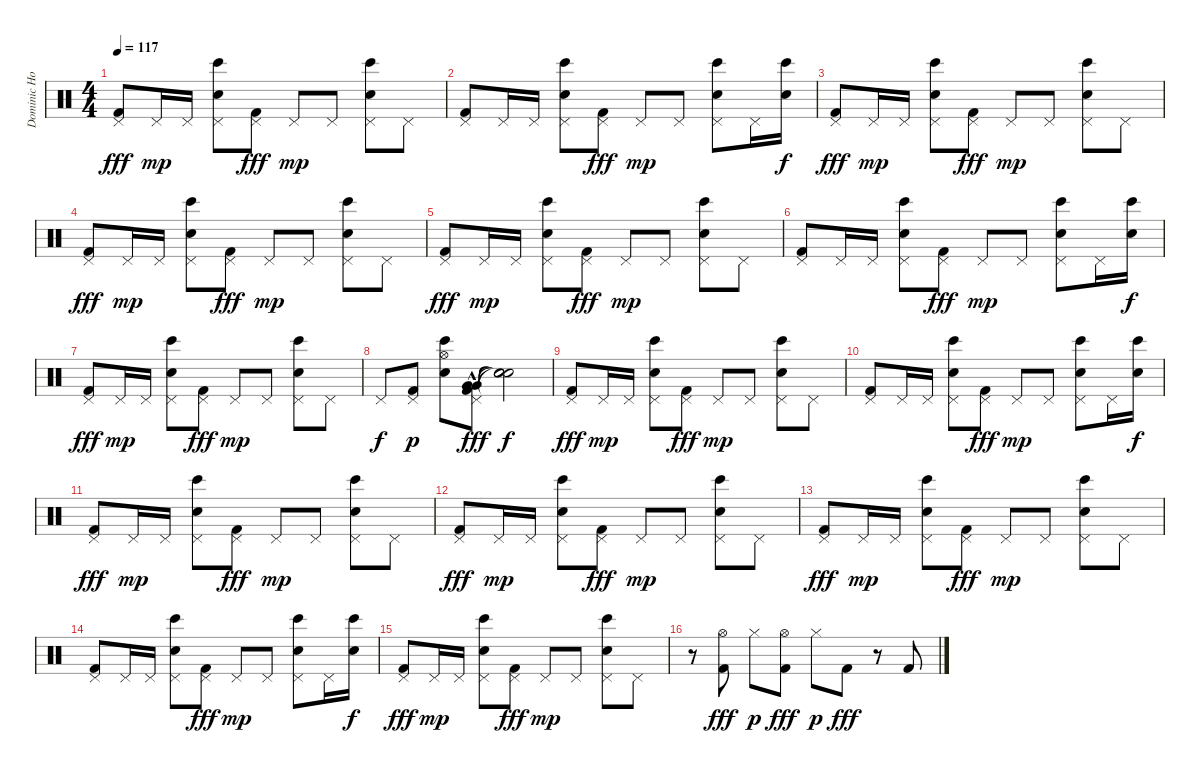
\track ("Dominic Howard" "Dominic Ho") {instrument percussion}
\staff {score}
\articulation defaults
\ts (4 4)
\tempo 117
\clef neutral
\ks c
("Pedal Hi-Hat (hit)" "Kick (hit) 2").8{dy fff volume 14} "Pedal Hi-Hat (hit)".16{dy mp} "Pedal Hi-Hat (hit)".16 ("Pedal Hi-Hat (hit)" "Hand Clap (hit)" "Bongo High (hit)").8 ("Pedal Hi-Hat (hit)" "Kick (hit) 2").8{dy fff} "Pedal Hi-Hat (hit)".8{dy mp} "Pedal Hi-Hat (hit)".8 ("Pedal Hi-Hat (hit)" "Hand Clap (hit)" "Bongo High (hit)").8 "Pedal Hi-Hat (hit)".8 |
("Pedal Hi-Hat (hit)" "Kick (hit) 2").8 "Pedal Hi-Hat (hit)".16 "Pedal Hi-Hat (hit)".16 ("Pedal Hi-Hat (hit)" "Hand Clap (hit)" "Bongo High (hit)").8 ("Pedal Hi-Hat (hit)" "Kick (hit) 2").8{dy fff} "Pedal Hi-Hat (hit)".8{dy mp} "Pedal Hi-Hat (hit)".8 ("Pedal Hi-Hat (hit)" "Hand Clap (hit)" "Bongo High (hit)").8 "Pedal Hi-Hat (hit)".16 ("Hand Clap (hit)" "Bongo High (hit)").16{dy f} |
("Pedal Hi-Hat (hit)" "Kick (hit) 2").8{dy fff} "Pedal Hi-Hat (hit)".16{dy mp} "Pedal Hi-Hat (hit)".16 ("Pedal Hi-Hat (hit)" "Hand Clap (hit)" "Bongo High (hit)").8 ("Pedal Hi-Hat (hit)" "Kick (hit) 2").8{dy fff} "Pedal Hi-Hat (hit)".8{dy mp} "Pedal Hi-Hat (hit)".8 ("Pedal Hi-Hat (hit)" "Hand Clap (hit)" "Bongo High (hit)").8 "Pedal Hi-Hat (hit)".8 |
("Pedal Hi-Hat (hit)" "Kick (hit) 2").8{dy fff} "Pedal Hi-Hat (hit)".16{dy mp} "Pedal Hi-Hat (hit)".16 ("Pedal Hi-Hat (hit)" "Hand Clap (hit)" "Bongo High (hit)").8 ("Pedal Hi-Hat (hit)" "Kick (hit) 2").8{dy fff} "Pedal Hi-Hat (hit)".8{dy mp} "Pedal Hi-Hat (hit)".8 ("Pedal Hi-Hat (hit)" "Hand Clap (hit)" "Bongo High (hit)").8 "Pedal Hi-Hat (hit)".8 |
("Pedal Hi-Hat (hit)" "Kick (hit) 2").8{dy fff} "Pedal Hi-Hat (hit)".16{dy mp} "Pedal Hi-Hat (hit)".16 ("Pedal Hi-Hat (hit)" "Hand Clap (hit)" "Bongo High (hit)").8 ("Pedal Hi-Hat (hit)" "Kick (hit) 2").8{dy fff} "Pedal Hi-Hat (hit)".8{dy mp} "Pedal Hi-Hat (hit)".8 ("Pedal Hi-Hat (hit)" "Hand Clap (hit)" "Bongo High (hit)").8 "Pedal Hi-Hat (hit)".8 |
("Pedal Hi-Hat (hit)" "Kick (hit) 2").8 "Pedal Hi-Hat (hit)".16 "Pedal Hi-Hat (hit)".16 ("Pedal Hi-Hat (hit)" "Hand Clap (hit)" "Bongo High (hit)").8 ("Pedal Hi-Hat (hit)" "Kick (hit) 2").8{dy fff} "Pedal Hi-Hat (hit)".8{dy mp} "Pedal Hi-Hat (hit)".8 ("Pedal Hi-Hat (hit)" "Hand Clap (hit)" "Bongo High (hit)").8 "Pedal Hi-Hat (hit)".16 ("Hand Clap (hit)" "Bongo High (hit)").16{dy f} |
("Pedal Hi-Hat (hit)" "Kick (hit) 2").8{dy fff} "Pedal Hi-Hat (hit)".16{dy mp} "Pedal Hi-Hat (hit)".16 ("Pedal Hi-Hat (hit)" "Hand Clap (hit)" "Bongo High (hit)").8 ("Pedal Hi-Hat (hit)" "Kick (hit) 2").8{dy fff} "Pedal Hi-Hat (hit)".8{dy mp} "Pedal Hi-Hat (hit)".8 ("Pedal Hi-Hat (hit)" "Hand Clap (hit)" "Bongo High (hit)").8 "Pedal Hi-Hat (hit)".8 |
"Pedal Hi-Hat (hit)".8{dy f} ("Pedal Hi-Hat (hit)" "Kick (hit) 2").8{dy p} ("Hi-Hat (open)" "Hand Clap (hit)" "Bongo High (hit)").8 ("Pedal Hi-Hat (hit)" "Very Low Tom (hit)"{hac} "Very Low Tom (hit)"{hac} "Kick (hit) 2"{hac}).8{dy fff volume 16} ("Snare (hit)"{t} "Snare (hit)"{t} "Snare (hit)"{t} "Snare (hit)"{t}).2{dy f} |
("Pedal Hi-Hat (hit)" "Kick (hit) 2").8{dy fff volume 14} "Pedal Hi-Hat (hit)".16{dy mp} "Pedal Hi-Hat (hit)".16 ("Pedal Hi-Hat (hit)" "Hand Clap (hit)" "Bongo High (hit)").8 ("Pedal Hi-Hat (hit)" "Kick (hit) 2").8{dy fff} "Pedal Hi-Hat (hit)".8{dy mp} "Pedal Hi-Hat (hit)".8 ("Pedal Hi-Hat (hit)" "Hand Clap (hit)" "Bongo High (hit)").8 "Pedal Hi-Hat (hit)".8 |
("Pedal Hi-Hat (hit)" "Kick (hit) 2").8 "Pedal Hi-Hat (hit)".16 "Pedal Hi-Hat (hit)".16 ("Pedal Hi-Hat (hit)" "Hand Clap (hit)" "Bongo High (hit)").8 ("Pedal Hi-Hat (hit)" "Kick (hit) 2").8{dy fff} "Pedal Hi-Hat (hit)".8{dy mp} "Pedal Hi-Hat (hit)".8 ("Pedal Hi-Hat (hit)" "Hand Clap (hit)" "Bongo High (hit)").8 "Pedal Hi-Hat (hit)".16 ("Hand Clap (hit)" "Bongo High (hit)").16{dy f} |
("Pedal Hi-Hat (hit)" "Kick (hit) 2").8{dy fff} "Pedal Hi-Hat (hit)".16{dy mp} "Pedal Hi-Hat (hit)".16 ("Pedal Hi-Hat (hit)" "Hand Clap (hit)" "Bongo High (hit)").8 ("Pedal Hi-Hat (hit)" "Kick (hit) 2").8{dy fff} "Pedal Hi-Hat (hit)".8{dy mp} "Pedal Hi-Hat (hit)".8 ("Pedal Hi-Hat (hit)" "Hand Clap (hit)" "Bongo High (hit)").8 "Pedal Hi-Hat (hit)".8 |
("Pedal Hi-Hat (hit)" "Kick (hit) 2").8{dy fff} "Pedal Hi-Hat (hit)".16{dy mp} "Pedal Hi-Hat (hit)".16 ("Pedal Hi-Hat (hit)" "Hand Clap (hit)" "Bongo High (hit)").8 ("Pedal Hi-Hat (hit)" "Kick (hit) 2").8{dy fff} "Pedal Hi-Hat (hit)".8{dy mp} "Pedal Hi-Hat (hit)".8 ("Pedal Hi-Hat (hit)" "Hand Clap (hit)" "Bongo High (hit)").8 "Pedal Hi-Hat (hit)".8 |
("Pedal Hi-Hat (hit)" "Kick (hit) 2").8{dy fff} "Pedal Hi-Hat (hit)".16{dy mp} "Pedal Hi-Hat (hit)".16 ("Pedal Hi-Hat (hit)" "Hand Clap (hit)" "Bongo High (hit)").8 ("Pedal Hi-Hat (hit)" "Kick (hit) 2").8{dy fff} "Pedal Hi-Hat (hit)".8{dy mp} "Pedal Hi-Hat (hit)".8 ("Pedal Hi-Hat (hit)" "Hand Clap (hit)" "Bongo High (hit)").8 "Pedal Hi-Hat (hit)".8 |
("Pedal Hi-Hat (hit)" "Kick (hit) 2").8 "Pedal Hi-Hat (hit)".16 "Pedal Hi-Hat (hit)".16 ("Pedal Hi-Hat (hit)" "Hand Clap (hit)" "Bongo High (hit)").8 ("Pedal Hi-Hat (hit)" "Kick (hit) 2").8{dy fff} "Pedal Hi-Hat (hit)".8{dy mp} "Pedal Hi-Hat (hit)".8 ("Pedal Hi-Hat (hit)" "Hand Clap (hit)" "Bongo High (hit)").8 "Pedal Hi-Hat (hit)".16 ("Hand Clap (hit)" "Bongo High (hit)").16{dy f} |
("Pedal Hi-Hat (hit)" "Kick (hit) 2").8{dy fff} "Pedal Hi-Hat (hit)".16{dy mp} "Pedal Hi-Hat (hit)".16 ("Pedal Hi-Hat (hit)" "Hand Clap (hit)" "Bongo High (hit)").8 ("Pedal Hi-Hat (hit)" "Kick (hit) 2").8{dy fff} "Pedal Hi-Hat (hit)".8{dy mp} "Pedal Hi-Hat (hit)".8 ("Pedal Hi-Hat (hit)" "Hand Clap (hit)" "Bongo High (hit)").8 "Pedal Hi-Hat (hit)".8 |
r.8 ("Hi-Hat (open)" "Kick (hit) 2").8{dy fff} "Hi-Hat (closed)".8{dy p} ("Hi-Hat (open)" "Kick (hit) 2").8{dy fff} "Hi-Hat (closed)".8{dy p} "Kick (hit) 2".8{dy fff} r.8 "Kick (hit) 2".8
